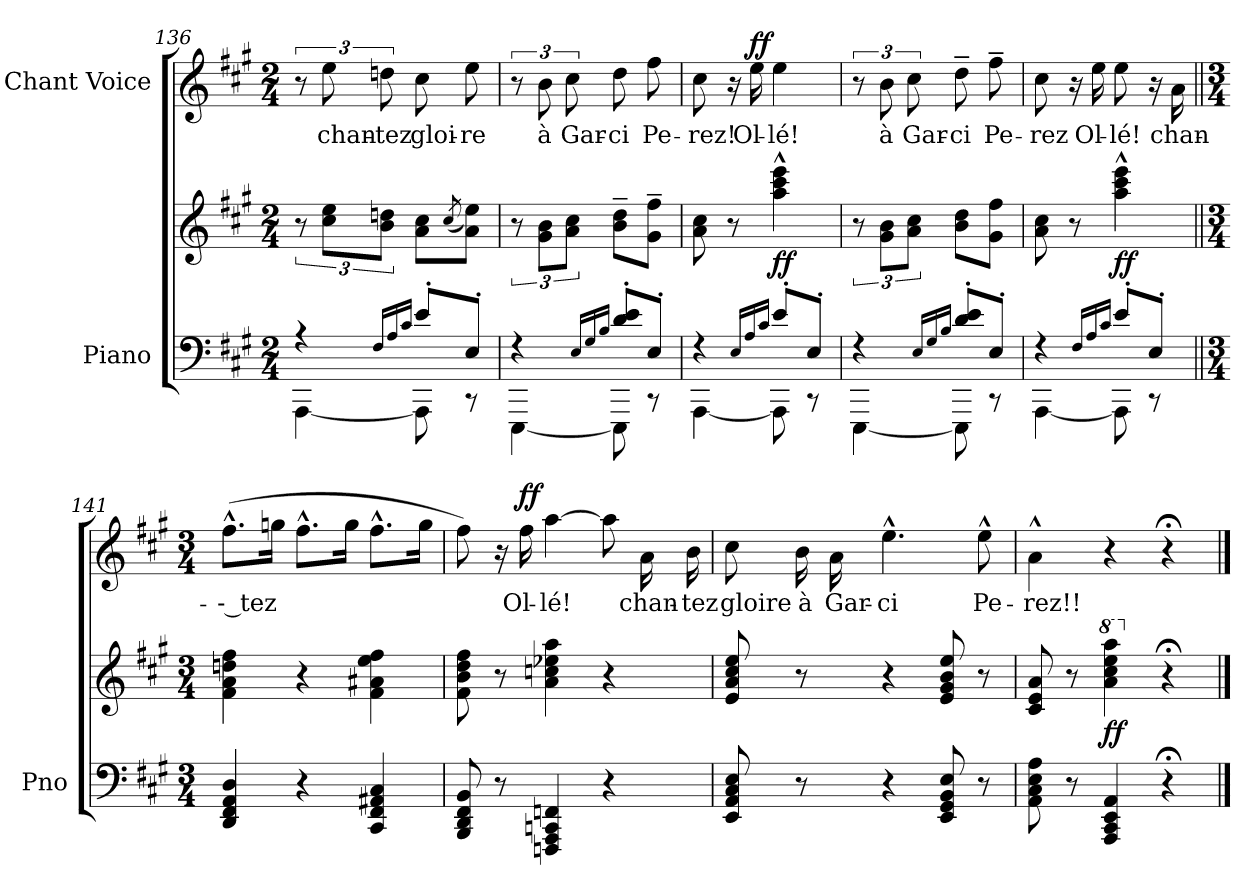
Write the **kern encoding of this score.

**kern	**kern	**dynam	**kern	**text	**dynam
*part2	*part2	*part2	*part1	*part1	*part1
*staff3	*staff2	*staff2/3	*staff1	*staff1	*staff1
*I"Piano	*	*	*I"Chant Voice	*	*
*I'Pno	*	*	*	*	*
*clefF4	*clefG2	*	*clefG2	*	*
*k[f#c#g#]	*k[f#c#g#]	*	*k[f#c#g#]	*	*
*M2/4	*M2/4	*	*M2/4	*	*
=136	=136	=136	=136	=136	=136
*^	*	*	*	*	*
4r	[4AAA\	12r	.	12r	.	.
!	!	!	!	!	!LO:LY:b	!
.	.	12cc#\ 12ee\L	.	12ee\	chan-	.
!	!	!	!	!	!LO:LY:b	!
.	.	12b\ 12ddn\J	.	12ddn\	-tez	.
16qF#/LL	.	.	.	.	.	.
16qA/	.	.	.	.	.	.
16qc#/JJ	.	.	.	.	.	.
!	!	!	!	!	!LO:LY:b	!
8e'</L	8AAA\]	8a\ 8cc#\L	.	8cc#\	gloi-	.
.	.	(8qcc#/	.	.	.	.
!	!	!	!	!	!LO:LY:b	!
8E'</J	8r	8a\ 8ee\J)	.	8ee\	-re	.
!!LO:LB:g=z
=137	=137	=137	=137	=137	=137	=137
4r	[4EEE\	12r	.	12r	.	.
!	!	!	!	!	!LO:LY:b	!
.	.	12g#\ 12b\L	.	12b\	à	.
!	!	!	!	!	!LO:LY:b	!
.	.	12a\ 12cc#\J	.	12cc#\	Gar-	.
16qE/LL	.	.	.	.	.	.
16qG#/	.	.	.	.	.	.
16qB/JJ	.	.	.	.	.	.
!	!	!	!	!	!LO:LY:b	!
8d/'< 8e/'<L	8EEE\]	8b\~ 8dd\~L	.	8dd\	-ci	.
!	!	!	!	!	!LO:LY:b	!
8E'</J	8r	8g#\~ 8ff#\~J	.	8ff#\	Pe-	.
=138	=138	=138	=138	=138	=138	=138
!	!	!	!	!	!LO:LY:b	!
4r	[4AAA\	8a\ 8cc#\	.	8cc#\	-rez!	.
.	.	8r	.	16r	.	.
!	!	!	!	!	!LO:LY:b	!LO:DY:a
.	.	.	.	16ee\	Ol-	ff
16qE/LL	.	.	.	.	.	.
16qA/	.	.	.	.	.	.
16qc#/JJ	.	.	.	.	.	.
!	!	!	!LO:DY:b	!	!LO:LY:b	!
8e'</L	8AAA\]	4aa\^^ 4ccc#\^^ 4eee\^^	ff	4ee\	-lé!	.
8E'</J	8r	.	.	.	.	.
=139	=139	=139	=139	=139	=139	=139
4r	[4EEE\	12r	.	12r	.	.
!	!	!	!	!	!LO:LY:b	!
.	.	12g#\ 12b\L	.	12b\	à	.
!	!	!	!	!	!LO:LY:b	!
.	.	12a\ 12cc#\J	.	12cc#\	Gar-	.
16qE/LL	.	.	.	.	.	.
16qG#/	.	.	.	.	.	.
16qB/JJ	.	.	.	.	.	.
!	!	!	!	!	!LO:LY:b	!
8d/'< 8e/'<L	8EEE\]	8b\ 8dd\L	.	8dd~\	-ci	.
!	!	!	!	!	!LO:LY:b	!
8E'</J	8r	8g#\ 8ff#\J	.	8ff#~\	Pe-	.
=140	=140	=140	=140	=140	=140	=140
!	!	!	!	!	!LO:LY:b	!
4r	[4AAA\	8a\ 8cc#\	.	8cc#\	-rez	.
.	.	8r	.	16r	.	.
!	!	!	!	!	!LO:LY:b	!
.	.	.	.	16ee\	Ol-	.
16qF#/LL	.	.	.	.	.	.
16qA/	.	.	.	.	.	.
16qc#/JJ	.	.	.	.	.	.
!	!	!	!LO:DY:b	!	!LO:LY:b	!
8e'</L	8AAA\]	4aa\^^ 4ccc#\^^ 4eee\^^	ff	8ee\	-lé!	.
8E'</J	8r	.	.	16r	.	.
!	!	!	!	!	!LO:LY:b	!
.	.	.	.	16a\	chan-	.
*v	*v	*	*	*	*	*
!!LO:LB:g=z
=141||	=141||	=141||	=141||	=141||	=141||
*M3/4	*M3/4	*	*M3/4	*	*
!	!	!	!	!LO:LY:b	!
4DD/ 4FF#/ 4AA/ 4D/	4f#\ 4a\ 4ddn\ 4ff#\	.	(8.ff#^^\L	-- tez	.
.	.	.	16ggn\Jk	.	.
4r	4r	.	8.ff#^^\L	.	.
.	.	.	16gg\Jk	.	.
4CC#/ 4FF#/ 4AA#X/ 4C#/	4f#\ 4a#X\ 4ee\ 4ff#\	.	8.ff#^^\L	.	.
.	.	.	16gg\Jk	.	.
=142	=142	=142	=142	=142	=142
8BBB/ 8DD/ 8FF#/ 8BB/	8f#\ 8b\ 8dd\ 8ff#\	.	8ff#\)	.	.
8r	8r	.	16r	.	.
!	!	!	!	!LO:LY:b	!LO:DY:a
.	.	.	16ff#\	Ol-	ff
!	!	!	!	!LO:LY:b	!
4FFFn/ 4AAA/ 4CCn/ 4FFn/	4a\ 4ccn\ 4ee-X\ 4aa\	.	[4aa\	-lé!	.
4r	4r	.	8aa\]	.	.
!	!	!	!	!LO:LY:b	!
.	.	.	16a\	chan-	.
!	!	!	!	!LO:LY:b	!
.	.	.	16b\	-tez	.
=143	=143	=143	=143	=143	=143
!	!	!	!	!LO:LY:b	!
8EE/ 8AA/ 8C#/ 8E/	8e/ 8a/ 8cc#/ 8ee/	.	8cc#\	gloire	.
!	!	!	!	!LO:LY:b	!
8r	8r	.	16b\	à	.
!	!	!	!	!LO:LY:b	!
.	.	.	16a\	Gar-	.
!	!	!	!	!LO:LY:b	!
4r	4r	.	4.ee^^\	-ci	.
8EE/ 8GG#/ 8BB/ 8E/	8e/ 8g#/ 8b/ 8ee/	.	.	.	.
!	!	!	!	!LO:LY:b	!
8r	8r	.	8ee^^\	Pe-	.
=144	=144	=144	=144	=144	=144
!	!	!	!	!LO:LY:b	!
8AA\ 8C#\ 8E\ 8A\	8c#/ 8e/ 8a/	.	4a^^\	-rez!!	.
8r	8r	.	.	.	.
*	*8va	*	*	*	*
!	!	!LO:DY:b	!	!	!
4AAA/ 4CC#/ 4EE/ 4AA/	4aa\ 4ccc#\ 4eee\ 4aaa\	ff	4r	.	.
*	*X8va	*	*	*	*
4r;<	4r;<	.	4r;<	.	.
==	==	==	==	==	==
*-	*-	*-	*-	*-	*-
